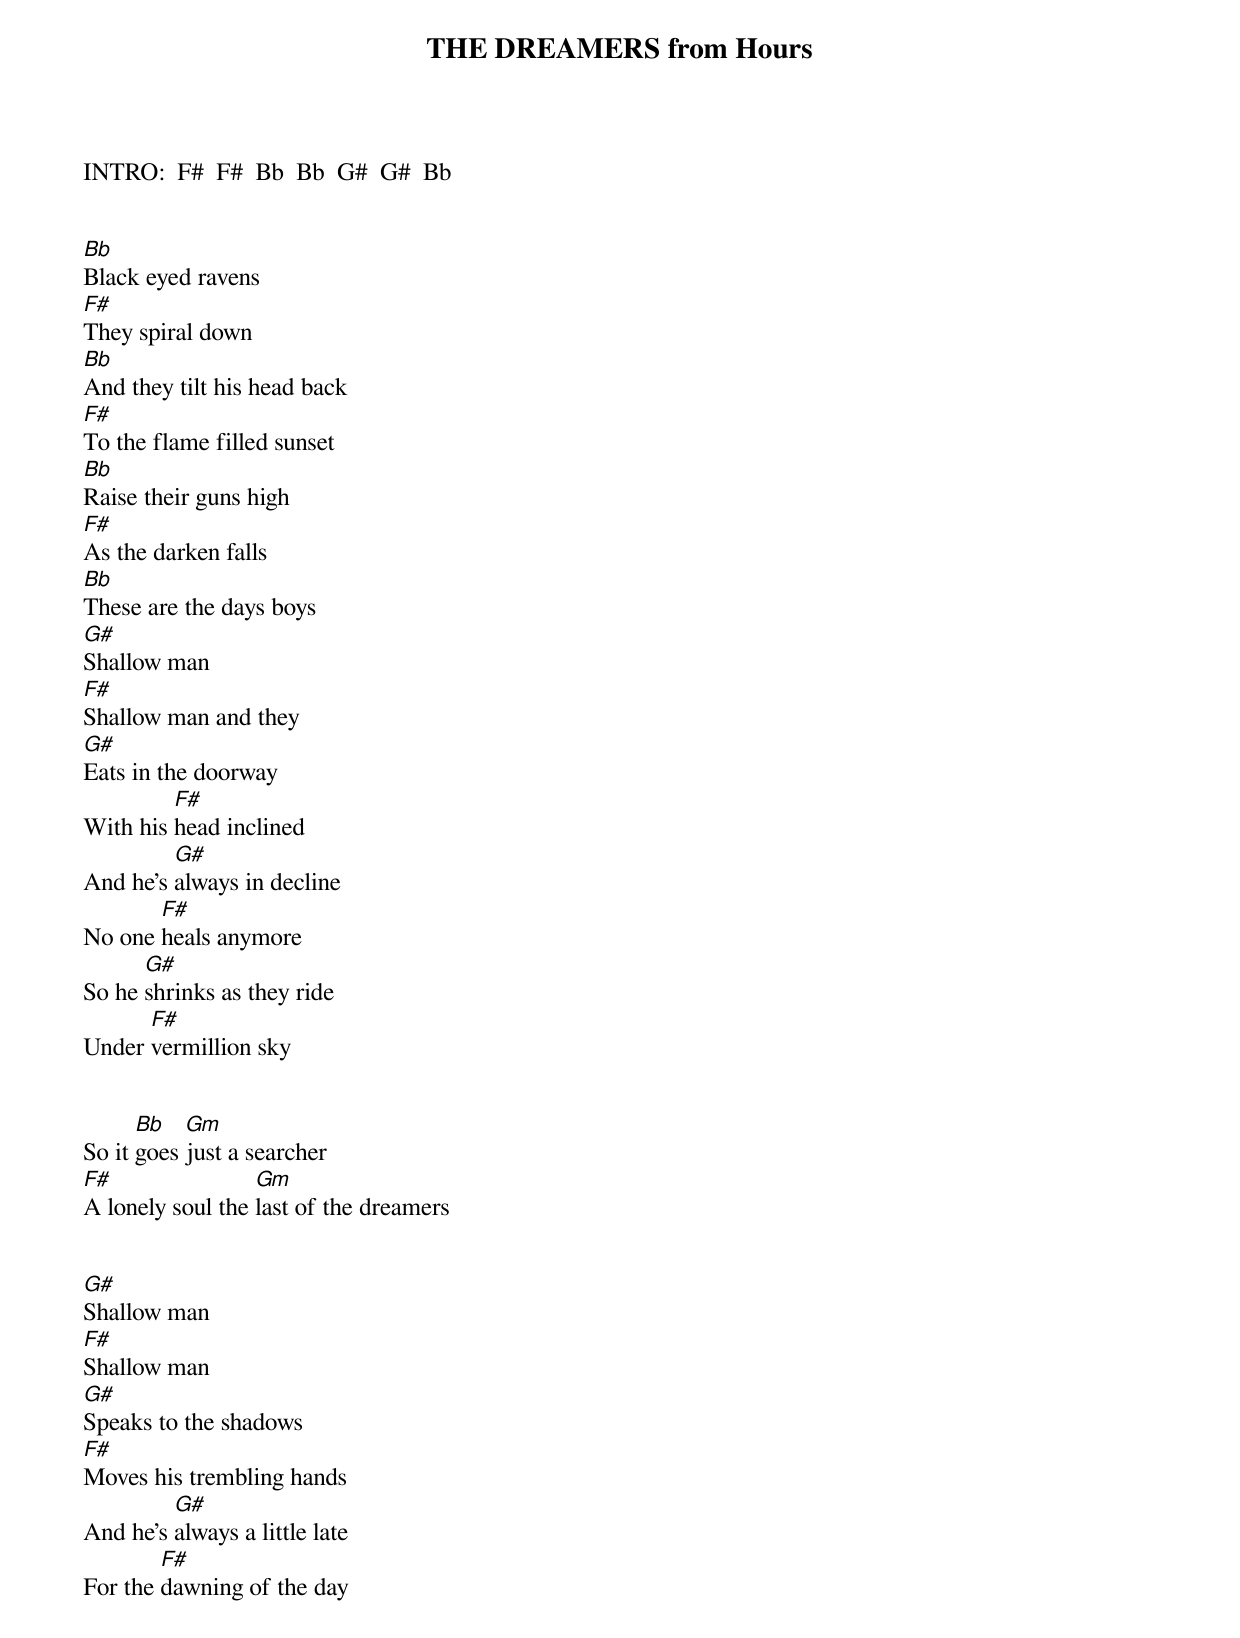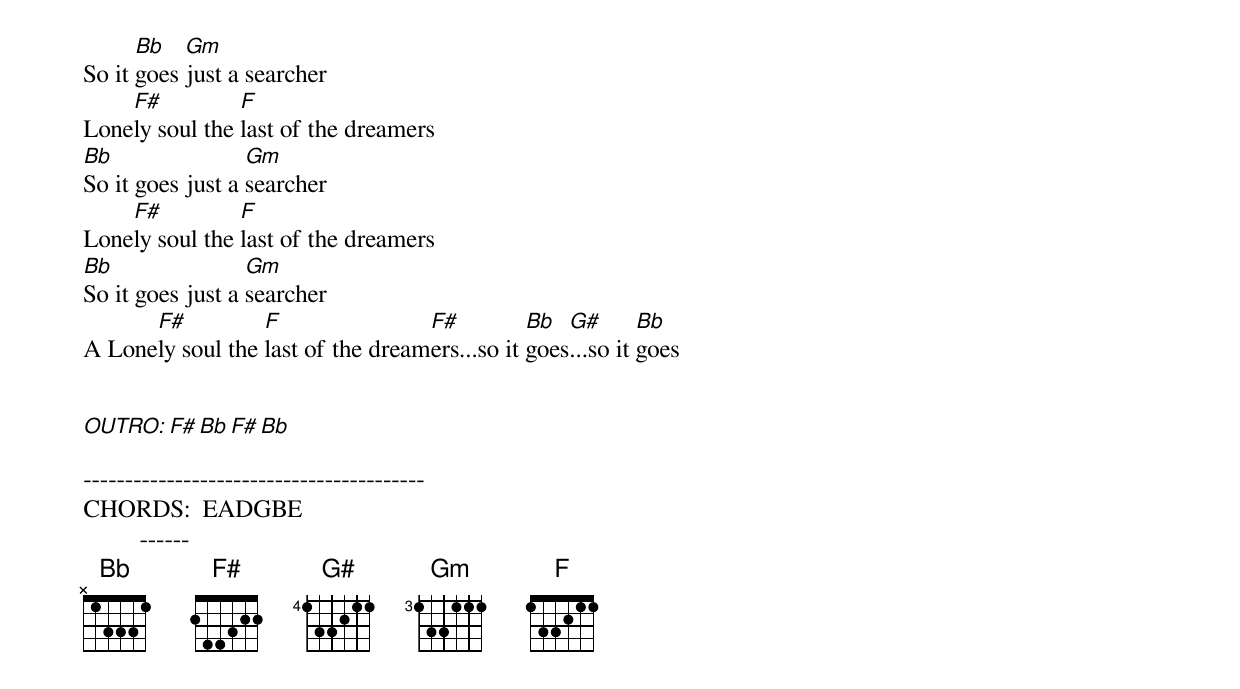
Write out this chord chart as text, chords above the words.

THE DREAMERS from Hours


INTRO:  F#  F#  Bb  Bb  G#  G#  Bb


Bb
Black eyed ravens
F#
They spiral down
Bb
And they tilt his head back
F#
To the flame filled sunset
Bb
Raise their guns high
F#
As the darken falls
Bb
These are the days boys
G#
Shallow man
F#
Shallow man and they
G#
Eats in the doorway
         F#
With his head inclined
         G#
And he's always in decline
       F#
No one heals anymore
      G#
So he shrinks as they ride
      F#
Under vermillion sky


      Bb   Gm
So it goes just a searcher
F#                Gm
A lonely soul the last of the dreamers


G#
Shallow man
F#
Shallow man
G#
Speaks to the shadows
F#
Moves his trembling hands
         G#
And he's always a little late
        F#
For the dawning of the day



      Bb   Gm
So it goes just a searcher
    F#          F
Lonely soul the last of the dreamers
Bb                Gm
So it goes just a searcher
    F#          F
Lonely soul the last of the dreamers
Bb                Gm
So it goes just a searcher
      F#          F                F#          Bb  G#       Bb
A Lonely soul the last of the dreamers...so it goes...so it goes


OUTRO:  F#  Bb  F#  Bb

-----------------------------------------
CHORDS:  EADGBE
         ------
F        133211
G#       466544
Bb       X13331
F#       244322
Gm       355333
